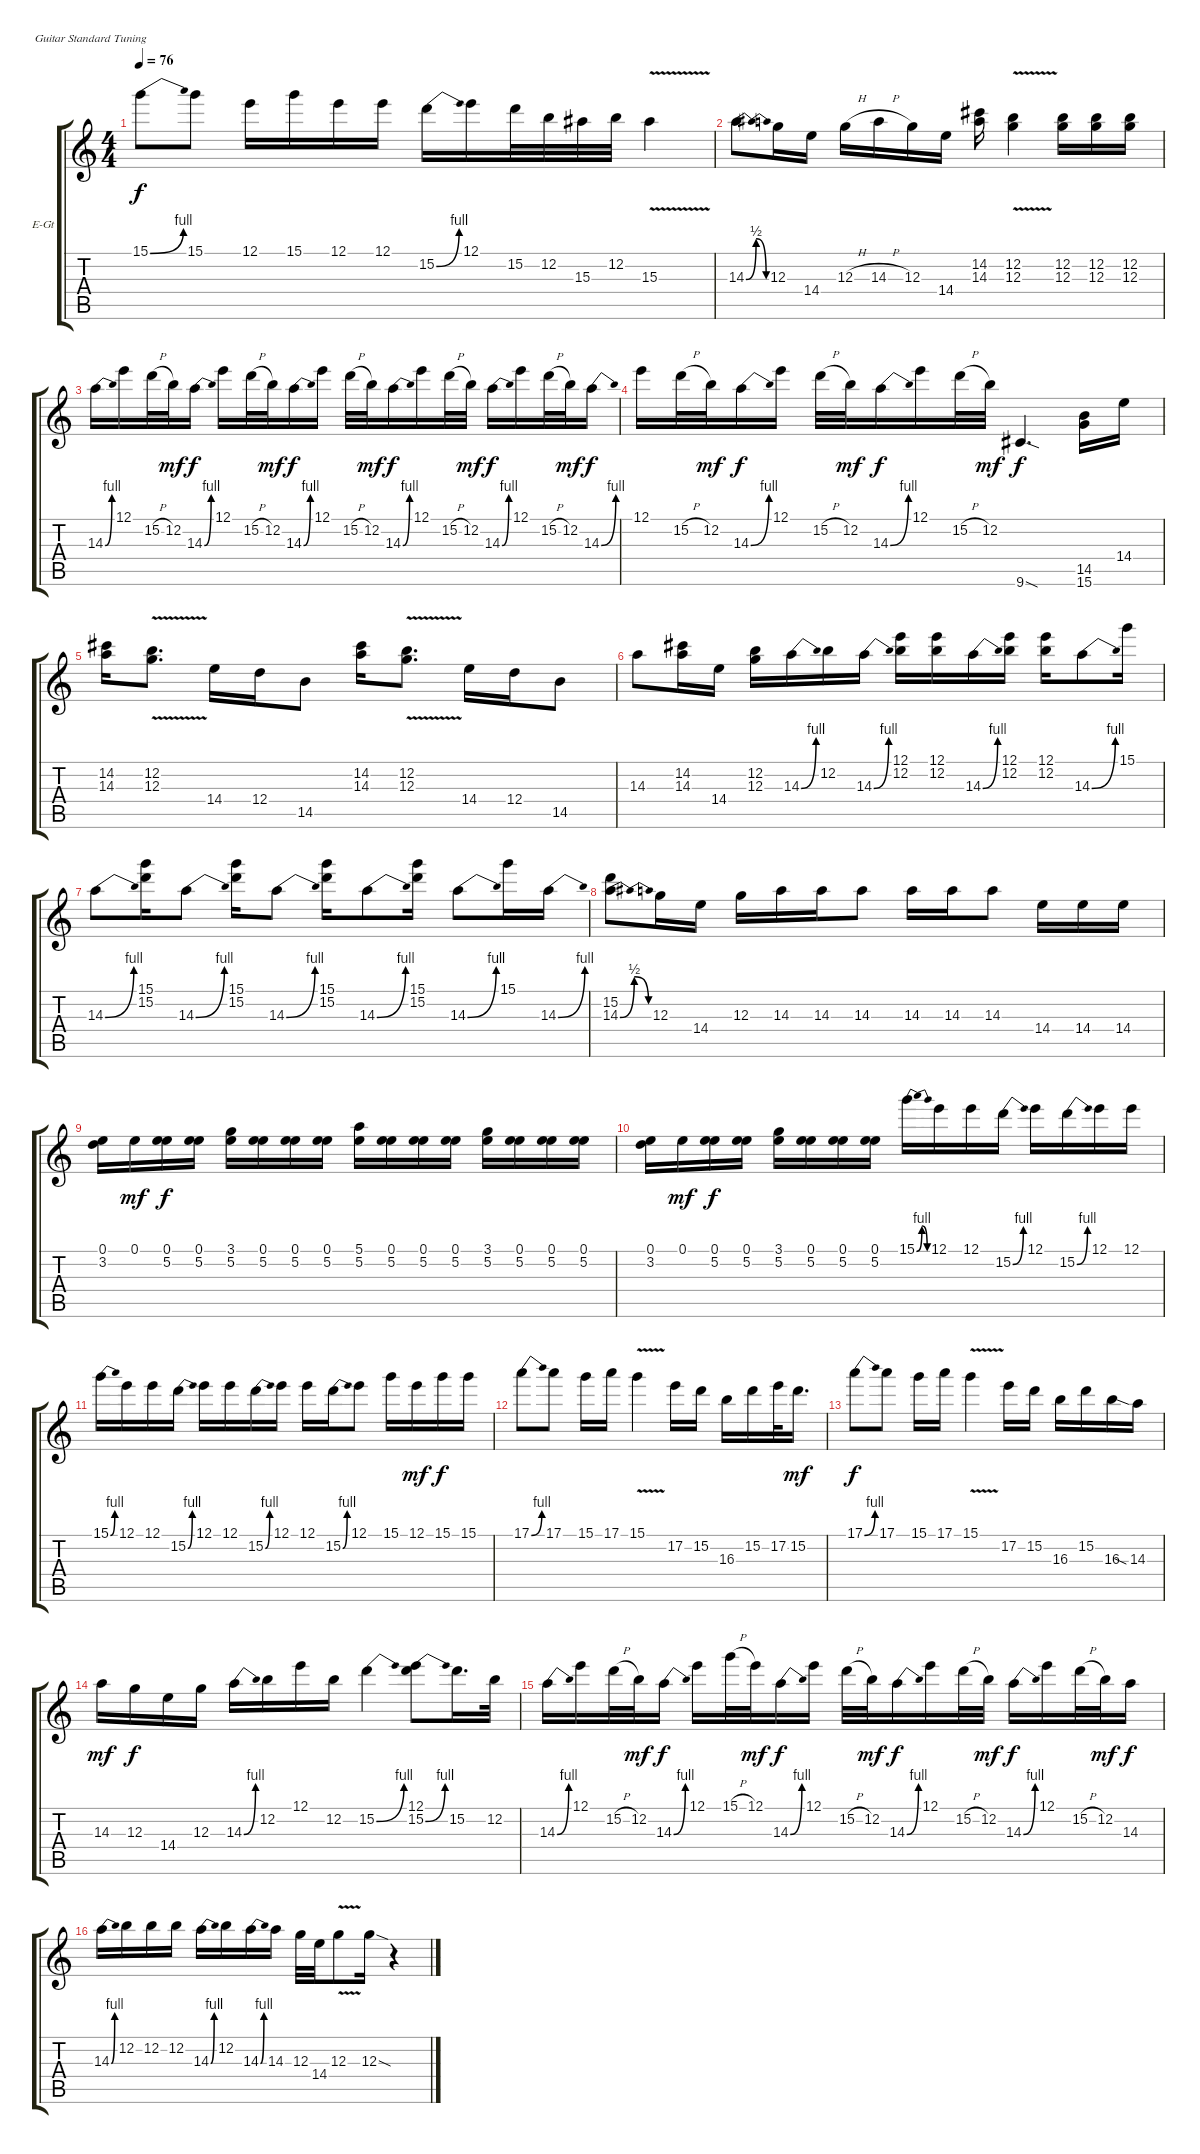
\bracketExtendMode groupsimilarinstruments
\firstSystemTrackNameOrientation horizontal
\otherSystemsTrackNameOrientation horizontal
\track ("Gtr.1" "E-Gt") {instrument distortionguitar}
\staff {score tabs}
\tuning (E4 B3 G3 D3 A2 E2)
\ts (4 4)
\tempo 76
\clef g2
\ks c
15.1{be (bend 0 0 60 4)}.8{dy f} 15.1.8 12.1.16 15.1.16 12.1.16 12.1.16 15.2{be (bend 0 0 60 4)}.16 12.1.16 15.2.32 12.2.32 15.3.32 12.2.32 15.3{v}.4 |
14.3{be (bendrelease 0 0 30 2 30 2 60 0)}.8 12.3.16 14.4.16 12.3{h}.16 14.3{h}.16 12.3.16 14.4.16 (14.2 14.3).16 (12.2{v} 12.3{v}).4 (12.2 12.3).16 (12.2 12.3).16 (12.2 12.3).16 |
14.3{be (bend 0 0 60 4)}.16 12.1.16 15.2{h}.32 12.2.32{dy mf} 14.3{be (bend 0 0 60 4)}.16{dy f} 12.1.16 15.2{h}.32 12.2.32{dy mf} 14.3{be (bend 0 0 60 4)}.16{dy f} 12.1.16 15.2{h}.32 12.2.32{dy mf} 14.3{be (bend 0 0 60 4)}.16{dy f} 12.1.16 15.2{h}.32 12.2.32{dy mf} 14.3{be (bend 0 0 60 4)}.16{dy f} 12.1.16 15.2{h}.32 12.2.32{dy mf} 14.3{be (bend 0 0 60 4)}.16{dy f} |
12.1.16 15.2{h}.32 12.2.32{dy mf} 14.3{be (bend 0 0 60 4)}.16{dy f} 12.1.16 15.2{h}.32 12.2.32{dy mf} 14.3{be (bend 0 0 60 4)}.16{dy f} 12.1.16 15.2{h}.32 12.2.32{dy mf} 9.6{sod}.4{d dy f} (14.5 15.6).16 14.4.16 |
(14.2 14.3).16 (12.2{v} 12.3{v}).8{d} 14.4.16 12.4.16 14.5.8 (14.2 14.3).16 (12.2{v} 12.3{v}).8{d} 14.4.16 12.4.16 14.5.8 |
14.3.8 (14.2 14.3).16 14.4.16 (12.2 12.3).16 14.3{be (bend 0 0 60 4)}.16 12.2.16 14.3{be (bend 0 0 60 4)}.16 (12.1 12.2).16 (12.1 12.2).16 14.3{be (bend 0 0 60 4)}.16 (12.1 12.2).16 (12.1 12.2).16 14.3{be (bend 0 0 60 4)}.8 15.1.16 |
14.3{be (bend 0 0 60 4)}.8 (15.1 15.2).16 14.3{be (bend 0 0 60 4)}.8 (15.1 15.2).16 14.3{be (bend 0 0 60 4)}.8 (15.1 15.2).16 14.3{be (bend 0 0 60 4)}.8 (15.1 15.2).16 14.3{be (bend 0 0 60 4)}.8 15.1.16 14.3{be (bend 0 0 60 4)}.16 |
(15.2 14.3{be (bendrelease 0 0 30 2 30 2 60 0)}).8 12.3.16 14.4.16 12.3.16 14.3.16 14.3.16 14.3.8 14.3.16 14.3.16 14.3.8 14.4.16 14.4.16 14.4.16 |
(0.1 3.2).16 0.1.16{dy mf} (0.1 5.2).16{dy f} (0.1 5.2).16 (3.1 5.2).16 (0.1 5.2).16 (0.1 5.2).16 (0.1 5.2).16 (5.1 5.2).16 (0.1 5.2).16 (0.1 5.2).16 (0.1 5.2).16 (3.1 5.2).16 (0.1 5.2).16 (0.1 5.2).16 (0.1 5.2).16 |
(0.1 3.2).16 0.1.16{dy mf} (0.1 5.2).16{dy f} (0.1 5.2).16 (3.1 5.2).16 (0.1 5.2).16 (0.1 5.2).16 (0.1 5.2).16 15.1{be (bendrelease 0 0 30 4 30 4 60 0)}.16 12.1.16 12.1.16 15.2{be (bend 0 0 60 4)}.16 12.1.16 15.2{be (bend 0 0 60 4)}.16 12.1.16 12.1.16 |
15.1{be (bend 0 0 60 4)}.16 12.1.16 12.1.16 15.2{be (bend 0 0 60 4)}.16 12.1.16 12.1.16 15.2{be (bend 0 0 60 4)}.16 12.1.16 12.1.16 15.2{be (bend 0 0 60 4)}.16 12.1.8 15.1.16 12.1.16{dy mf} 15.1.16{dy f} 15.1.16 |
17.1{be (bend 0 0 60 4)}.8 17.1.8 15.1.16 17.1.16 15.1{v}.4 17.2.16 15.2.16 16.3.16 15.2.16 17.2.32 15.2.16{d dy mf} |
17.1{be (bend 0 0 60 4)}.8{dy f} 17.1.8 15.1.16 17.1.16 15.1{v}.4 17.2.16 15.2.16 16.3.16 15.2.16 16.3.16 14.3{sia}.16 |
14.3.16{dy mf} 12.3.16{dy f} 14.4.16 12.3.16 14.3{be (bend 0 0 60 4)}.16 12.2.16 12.1.16 12.2.16 15.2{be (bend 0 0 60 4)}.4 (12.1 15.2{be (bend 0 0 60 4)}).8 15.2.16{d} 12.2.32 |
14.3{be (bend 0 0 60 4)}.16 12.1.16 15.2{h}.32 12.2.32{dy mf} 14.3{be (bend 0 0 60 4)}.16{dy f} 12.1.16 15.1{h}.32 12.1.32{dy mf} 14.3{be (bend 0 0 60 4)}.16{dy f} 12.1.16 15.2{h}.32 12.2.32{dy mf} 14.3{be (bend 0 0 60 4)}.16{dy f} 12.1.16 15.2{h}.32 12.2.32{dy mf} 14.3{be (bend 0 0 60 4)}.16{dy f} 12.1.16 15.2{h}.32 12.2.32{dy mf} 14.3.16{dy f} |
14.3{be (bend 0 0 60 4)}.16 12.2.16 12.2.16 12.2.16 14.3{be (bend 0 0 60 4)}.16 12.2.16 14.3{be (bend 0 0 60 4)}.16 14.3.16 12.3.32 14.4.32 12.3{v}.8 12.3{sod}.16 r.4
